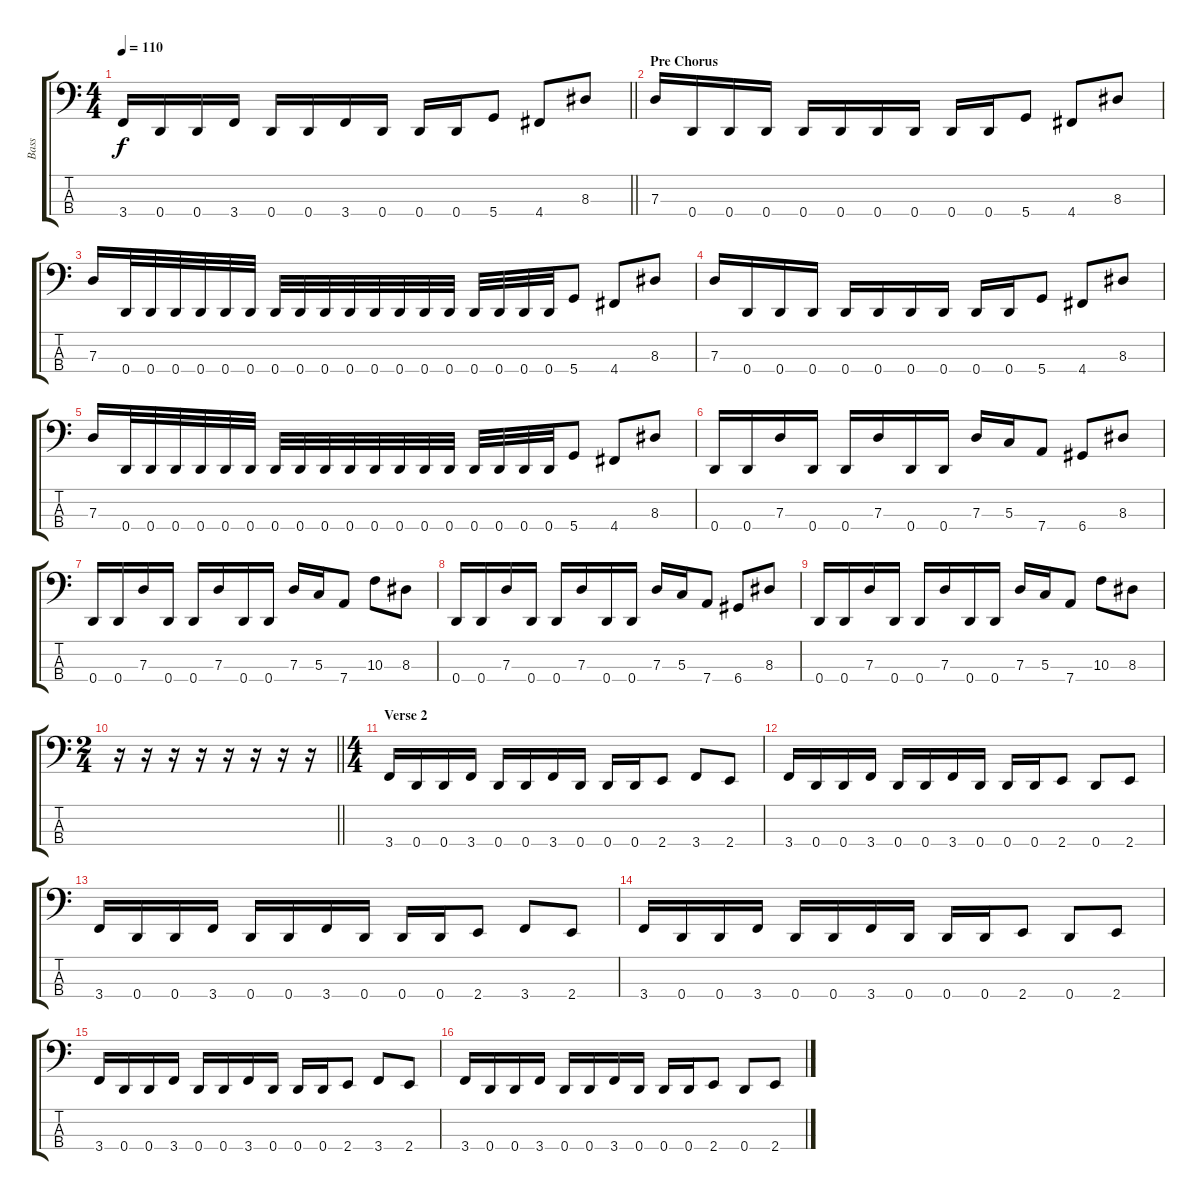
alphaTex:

\track ("Bass" "Bass") {instrument electricbasspick}
\staff {score tabs}
\tuning (F2 C2 G1 D1) {hide}
\ts (4 4)
\tempo 110
\clef f4
\barLineRight lightlight
\ks c
3.4.16{dy f} 0.4.16 0.4.16 3.4.16 0.4.16 0.4.16 3.4.16 0.4.16 0.4.16 0.4.16 5.4.8 4.4.8 8.3.8 |
\section ("" "Pre Chorus")
7.3.16 0.4.16 0.4.16 0.4.16 0.4.16 0.4.16 0.4.16 0.4.16 0.4.16 0.4.16 5.4.8 4.4.8 8.3.8 |
7.3.16 0.4.32 0.4.32 0.4.32 0.4.32 0.4.32 0.4.32 0.4.32 0.4.32 0.4.32 0.4.32 0.4.32 0.4.32 0.4.32 0.4.32 0.4.32 0.4.32 0.4.32 0.4.32 5.4.8 4.4.8 8.3.8 |
7.3.16 0.4.16 0.4.16 0.4.16 0.4.16 0.4.16 0.4.16 0.4.16 0.4.16 0.4.16 5.4.8 4.4.8 8.3.8 |
7.3.16 0.4.32 0.4.32 0.4.32 0.4.32 0.4.32 0.4.32 0.4.32 0.4.32 0.4.32 0.4.32 0.4.32 0.4.32 0.4.32 0.4.32 0.4.32 0.4.32 0.4.32 0.4.32 5.4.8 4.4.8 8.3.8 |
0.4.16 0.4.16 7.3.16 0.4.16 0.4.16 7.3.16 0.4.16 0.4.16 7.3.16 5.3.16 7.4.8 6.4.8 8.3.8 |
0.4.16 0.4.16 7.3.16 0.4.16 0.4.16 7.3.16 0.4.16 0.4.16 7.3.16 5.3.16 7.4.8 10.3.8 8.3.8 |
0.4.16 0.4.16 7.3.16 0.4.16 0.4.16 7.3.16 0.4.16 0.4.16 7.3.16 5.3.16 7.4.8 6.4.8 8.3.8 |
0.4.16 0.4.16 7.3.16 0.4.16 0.4.16 7.3.16 0.4.16 0.4.16 7.3.16 5.3.16 7.4.8 10.3.8 8.3.8 |
\ts (2 4)
\barLineRight lightlight
r.16 r.16 r.16 r.16 r.16 r.16 r.16 r.16 |
\ts (4 4)
\section ("" "Verse 2")
3.4.16 0.4.16 0.4.16 3.4.16 0.4.16 0.4.16 3.4.16 0.4.16 0.4.16 0.4.16 2.4.8 3.4.8 2.4.8 |
3.4.16 0.4.16 0.4.16 3.4.16 0.4.16 0.4.16 3.4.16 0.4.16 0.4.16 0.4.16 2.4.8 0.4.8 2.4.8 |
3.4.16 0.4.16 0.4.16 3.4.16 0.4.16 0.4.16 3.4.16 0.4.16 0.4.16 0.4.16 2.4.8 3.4.8 2.4.8 |
3.4.16 0.4.16 0.4.16 3.4.16 0.4.16 0.4.16 3.4.16 0.4.16 0.4.16 0.4.16 2.4.8 0.4.8 2.4.8 |
3.4.16 0.4.16 0.4.16 3.4.16 0.4.16 0.4.16 3.4.16 0.4.16 0.4.16 0.4.16 2.4.8 3.4.8 2.4.8 |
3.4.16 0.4.16 0.4.16 3.4.16 0.4.16 0.4.16 3.4.16 0.4.16 0.4.16 0.4.16 2.4.8 0.4.8 2.4.8
